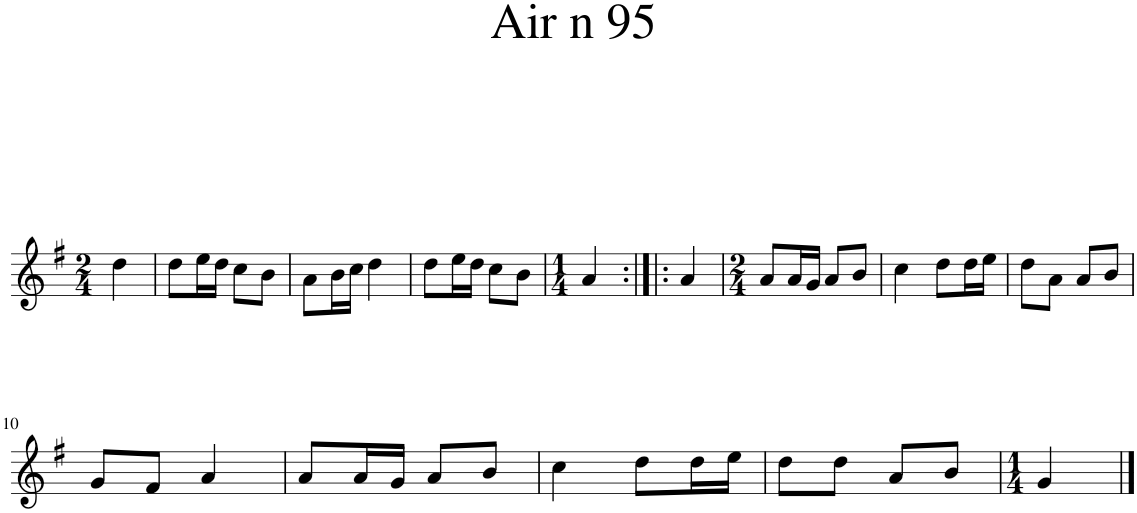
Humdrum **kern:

**kern
*part1
*staff1
*I"Piano
*I'Pno.
*clefG2
*k[f#]
*M2/4
=1
4dd\
=2
8dd\L
16ee\L
16dd\JJ
8cc\L
8b\J
=3
8a\L
16b\L
16cc\JJ
4dd\
=4
8dd\L
16ee\L
16dd\JJ
8cc\L
8b\J
=5
*M1/4
4a/
=6:|!|:
4a/
=7
*M2/4
8a/L
16a/L
16g/JJ
8a/L
8b/J
=8
4cc\
8dd\L
16dd\L
16ee\JJ
=9
8dd\L
8a\J
8a/L
8b/J
!!LO:LB:g=z
=10
8g/L
8f#/J
4a/
=11
8a/L
16a/L
16g/JJ
8a/L
8b/J
=12
4cc\
8dd\L
16dd\L
16ee\JJ
=13
8dd\L
8dd\J
8a/L
8b/J
=14
*M1/4
4g/
==
*-
